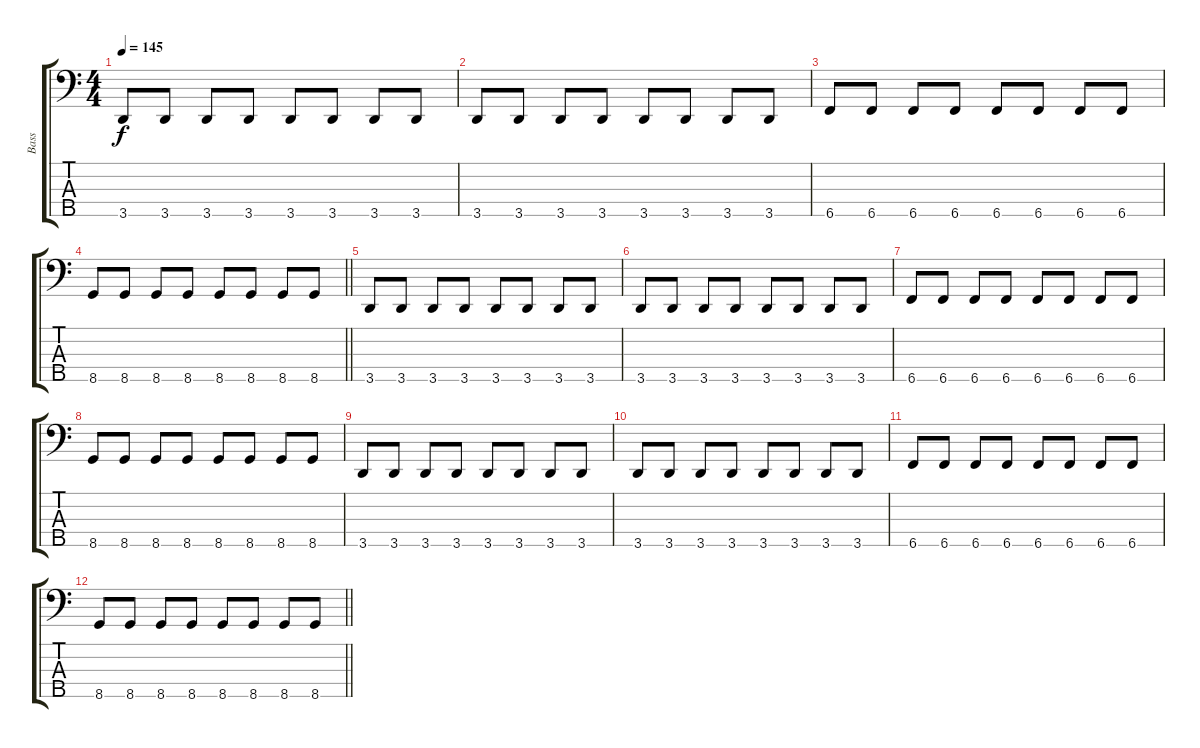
\track ("Bass" "Bass") {instrument electricbasspick}
\staff {score tabs}
\tuning (G2 D2 A1 E1 B0) {hide}
\ts (4 4)
\tempo 145
\clef f4
\ks c
3.5.8{dy f} 3.5.8 3.5.8 3.5.8 3.5.8 3.5.8 3.5.8 3.5.8 |
3.5.8 3.5.8 3.5.8 3.5.8 3.5.8 3.5.8 3.5.8 3.5.8 |
6.5.8 6.5.8 6.5.8 6.5.8 6.5.8 6.5.8 6.5.8 6.5.8 |
\barLineRight lightlight
8.5.8 8.5.8 8.5.8 8.5.8 8.5.8 8.5.8 8.5.8 8.5.8 |
3.5.8 3.5.8 3.5.8 3.5.8 3.5.8 3.5.8 3.5.8 3.5.8 |
3.5.8 3.5.8 3.5.8 3.5.8 3.5.8 3.5.8 3.5.8 3.5.8 |
6.5.8 6.5.8 6.5.8 6.5.8 6.5.8 6.5.8 6.5.8 6.5.8 |
8.5.8 8.5.8 8.5.8 8.5.8 8.5.8 8.5.8 8.5.8 8.5.8 |
3.5.8 3.5.8 3.5.8 3.5.8 3.5.8 3.5.8 3.5.8 3.5.8 |
3.5.8 3.5.8 3.5.8 3.5.8 3.5.8 3.5.8 3.5.8 3.5.8 |
6.5.8 6.5.8 6.5.8 6.5.8 6.5.8 6.5.8 6.5.8 6.5.8 |
\barLineRight lightlight
8.5.8 8.5.8 8.5.8 8.5.8 8.5.8 8.5.8 8.5.8 8.5.8
